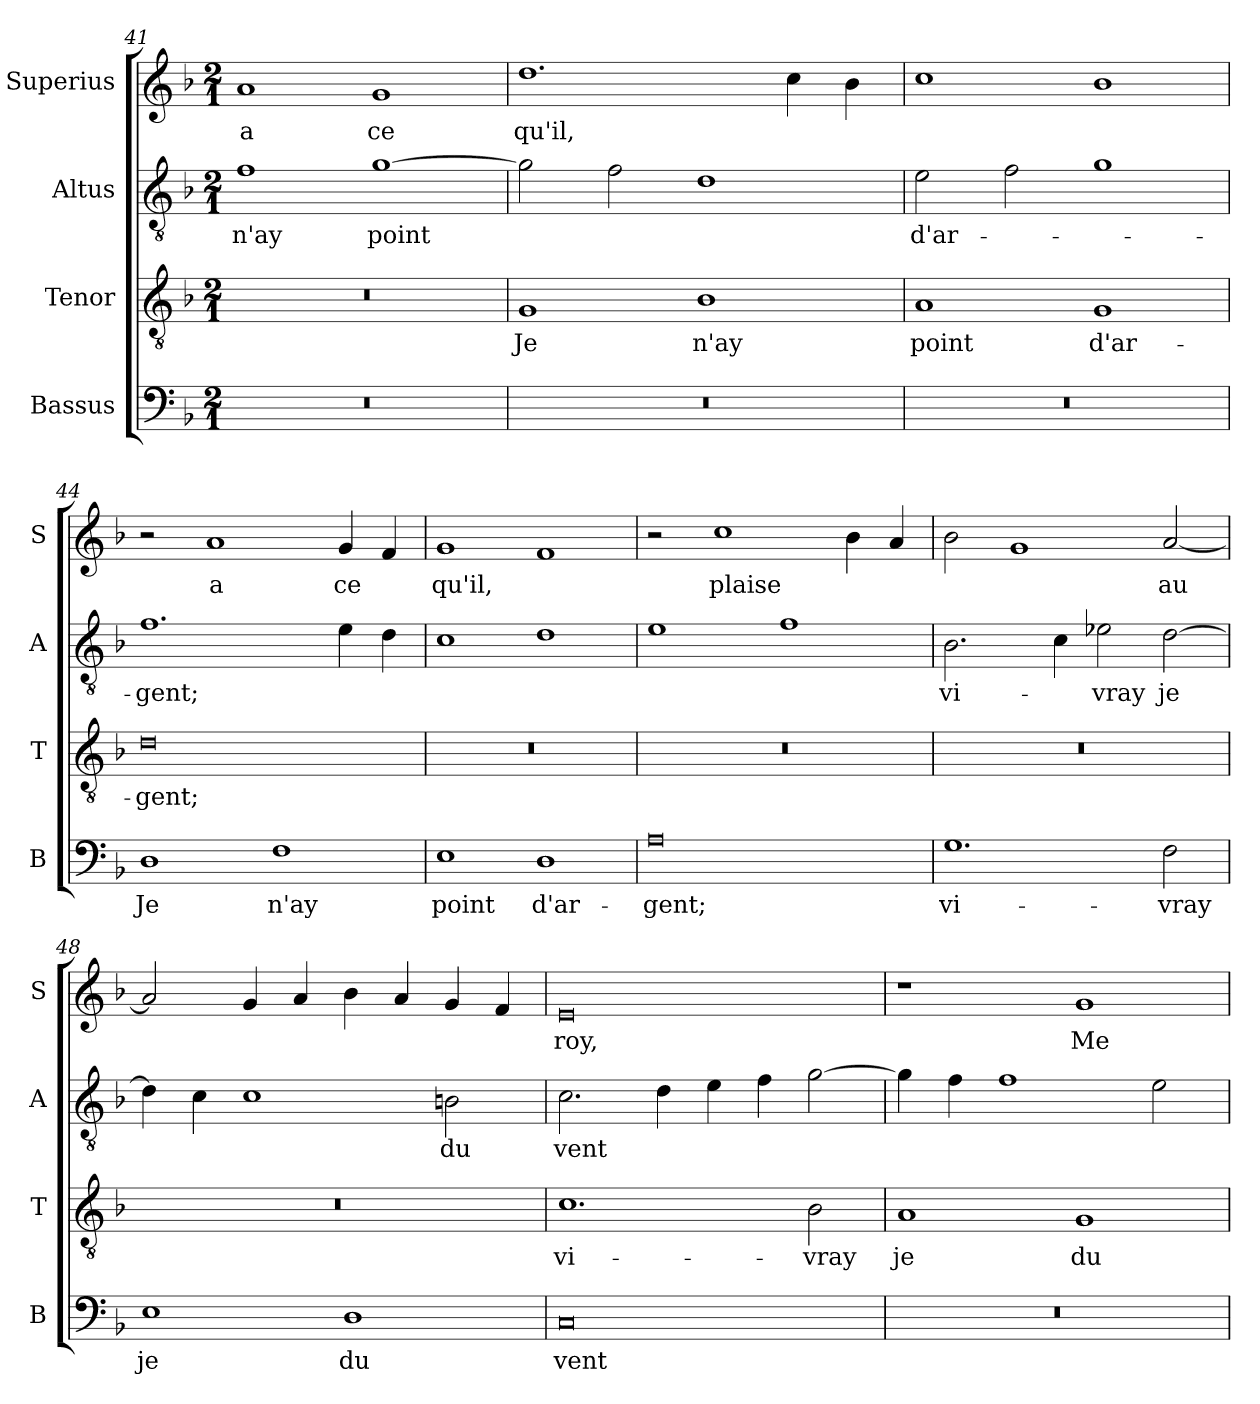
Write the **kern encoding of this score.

**kern	**text	**kern	**text	**kern	**text	**kern	**text
*part4	*part4	*part3	*part3	*part2	*part2	*part1	*part1
*staff4	*staff4	*staff3	*staff3	*staff2	*staff2	*staff1	*staff1
*I"Bassus	*	*I"Tenor	*	*I"Altus	*	*I"Superius	*
*I'B	*	*I'T	*	*I'A	*	*I'S	*
*clefF4	*	*clefGv2	*	*clefGv2	*	*clefG2	*
*k[b-]	*	*k[b-]	*	*k[b-]	*	*k[b-]	*
*M2/1	*	*M2/1	*	*M2/1	*	*M2/1	*
=41	=41	=41	=41	=41	=41	=41	=41
0r	.	0r	.	1f	n'ay	1a	a
.	.	.	.	[1g	point	1g	ce
=42	=42	=42	=42	=42	=42	=42	=42
0r	.	1G	Je	2g\]	.	1.dd	qu'il,
.	.	.	.	2f\	.	.	.
.	.	1B-	n'ay	1d	.	.	.
.	.	.	.	.	.	4cc\	.
.	.	.	.	.	.	4b-\	.
=43	=43	=43	=43	=43	=43	=43	=43
0r	.	1A	point	2e\	d'ar-	1cc	.
.	.	.	.	2f\	.	.	.
.	.	1G	d'ar-	1g	.	1b-	.
=44	=44	=44	=44	=44	=44	=44	=44
1D	Je	0d	-gent;	1.f	-gent;	2r	.
.	.	.	.	.	.	1a	a
1F	n'ay	.	.	.	.	.	.
.	.	.	.	4e\	.	4g/	ce
.	.	.	.	4d\	.	4f/	.
=45	=45	=45	=45	=45	=45	=45	=45
1E	point	0r	.	1c	.	1g	qu'il,
1D	d'ar-	.	.	1d	.	1f	.
=46	=46	=46	=46	=46	=46	=46	=46
0A	-gent;	0r	.	1e	.	2r	.
.	.	.	.	.	.	1cc	plaise
.	.	.	.	1f	.	.	.
.	.	.	.	.	.	4b-\	.
.	.	.	.	.	.	4a/	.
=47	=47	=47	=47	=47	=47	=47	=47
1.G	vi-	0r	.	2.B-\	vi-	2b-\	.
.	.	.	.	.	.	1g	.
.	.	.	.	4c\	.	.	.
.	.	.	.	2e-X\	-vray	.	.
2F\	-vray	.	.	[2d\	je	[2a/	au
=48	=48	=48	=48	=48	=48	=48	=48
1E	je	0r	.	4d\]	.	2a/]	.
.	.	.	.	4c\	.	.	.
.	.	.	.	1c	.	4g/	.
.	.	.	.	.	.	4a/	.
1D	du	.	.	.	.	4b-\	.
.	.	.	.	.	.	4a/	.
.	.	.	.	2Bn\	du	4g/	.
.	.	.	.	.	.	4f/	.
=49	=49	=49	=49	=49	=49	=49	=49
0C	vent	1.c	vi-	2.c\	vent	0e	roy,
.	.	.	.	4d\	.	.	.
.	.	.	.	4e\	.	.	.
.	.	.	.	4f\	.	.	.
.	.	2B-\	-vray	[2g\	.	.	.
=50	=50	=50	=50	=50	=50	=50	=50
0r	.	1A	je	4g\]	.	1r	.
.	.	.	.	4f\	.	.	.
.	.	.	.	1f	.	.	.
.	.	1G	du	.	.	1g	Me
.	.	.	.	2e\	.	.	.
=	=	=	=	=	=	=	=
*-	*-	*-	*-	*-	*-	*-	*-
